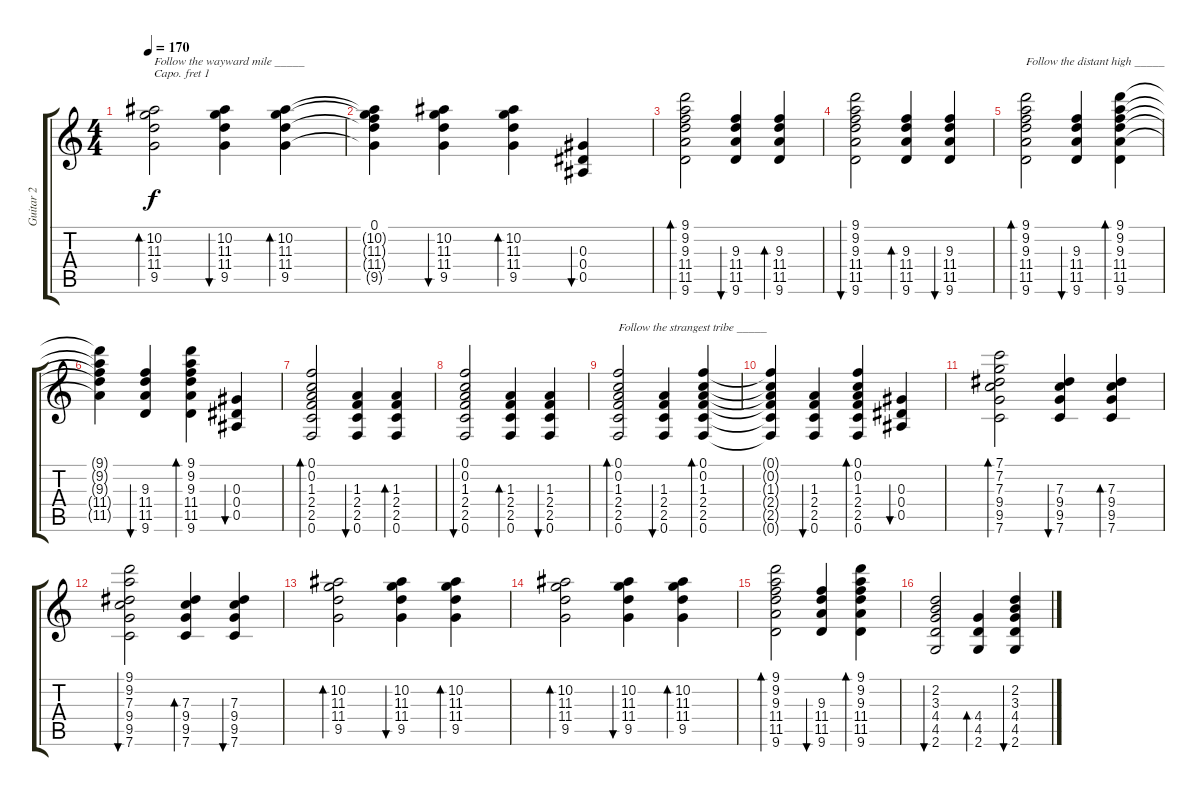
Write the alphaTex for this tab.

\track ("Guitar 2" "Guitar 2") {instrument acousticguitarsteel}
\staff {score tabs}
\capo 1
\tuning (E4 B3 G3 D3 A2 E2) {hide}
\ts (4 4)
\tempo 170
\clef g2
\ks c
(10.2 11.3 11.4 9.5).2{bd 480 txt "Follow the wayward mile _____" dy f} (10.2 11.3 11.4 9.5).4{bu 480} (10.2 11.3 11.4 9.5).4{bd 480} |
(0.1 10.2{t} 11.3{t} 11.4{t} 9.5{t}).4 (10.2 11.3 11.4 9.5).4{bu 60} (10.2 11.3 11.4 9.5).4{bd 60} (0.3 0.4 0.5).4{bu 60} |
(9.1 9.2 9.3 11.4 11.5 9.6).2{bd 60} (9.3 11.4 11.5 9.6).4{bu 60} (9.3 11.4 11.5 9.6).4{bd 60} |
(9.1 9.2 9.3 11.4 11.5 9.6).2{bu 60} (9.3 11.4 11.5 9.6).4{bd 60} (9.3 11.4 11.5 9.6).4{bu 60} |
(9.1 9.2 9.3 11.4 11.5 9.6).2{bd 60 txt "Follow the distant high _____"} (9.3 11.4 11.5 9.6).4{bu 60} (9.1 9.2 9.3 11.4 11.5 9.6).4{bd 60} |
(9.1{t} 9.2{t} 9.3{t} 11.4{t} 11.5{t}).4 (9.3 11.4 11.5 9.6).4{bu 60} (9.1 9.2 9.3 11.4 11.5 9.6).4{bd 60} (0.3 0.4 0.5).4{bu 60} |
(0.1 0.2 1.3 2.4 2.5 0.6).2{bd 60} (1.3 2.4 2.5 0.6).4{bu 60} (1.3 2.4 2.5 0.6).4{bd 60} |
(0.1 0.2 1.3 2.4 2.5 0.6).2{bu 60} (1.3 2.4 2.5 0.6).4{bd 60} (1.3 2.4 2.5 0.6).4{bu 60} |
(0.1 0.2 1.3 2.4 2.5 0.6).2{bd 60 txt "Follow the strangest tribe _____"} (1.3 2.4 2.5 0.6).4{bu 60} (0.1 0.2 1.3 2.4 2.5 0.6).4{bd 60} |
(0.1{t} 0.2{t} 1.3{t} 2.4{t} 2.5{t} 0.6{t}).4 (1.3 2.4 2.5 0.6).4{bu 60} (0.1 0.2 1.3 2.4 2.5 0.6).4{bd 60} (0.3 0.4 0.5).4{bu 60} |
(7.1 7.2 7.3 9.4 9.5 7.6).2{bd 60} (7.3 9.4 9.5 7.6).4{bu 60} (7.3 9.4 9.5 7.6).4{bd 60} |
(9.1 9.2 7.3 9.4 9.5 7.6).2{bu 60} (7.3 9.4 9.5 7.6).4{bd 60} (7.3 9.4 9.5 7.6).4{bu 60} |
(10.2 11.3 11.4 9.5).2{bd 60} (10.2 11.3 11.4 9.5).4{bu 60} (10.2 11.3 11.4 9.5).4{bd 60} |
(10.2 11.3 11.4 9.5).2{bd 60} (10.2 11.3 11.4 9.5).4{bu 60} (10.2 11.3 11.4 9.5).4{bd 60} |
(9.1 9.2 9.3 11.4 11.5 9.6).2{bd 60} (9.3 11.4 11.5 9.6).4{bu 60} (9.1 9.2 9.3 11.4 11.5 9.6).4{bd 60} |
(2.2 3.3 4.4 4.5 2.6).2{bu 60} (4.4 4.5 2.6).4{bd 60} (2.2 3.3 4.4 4.5 2.6).4{bu 60}
